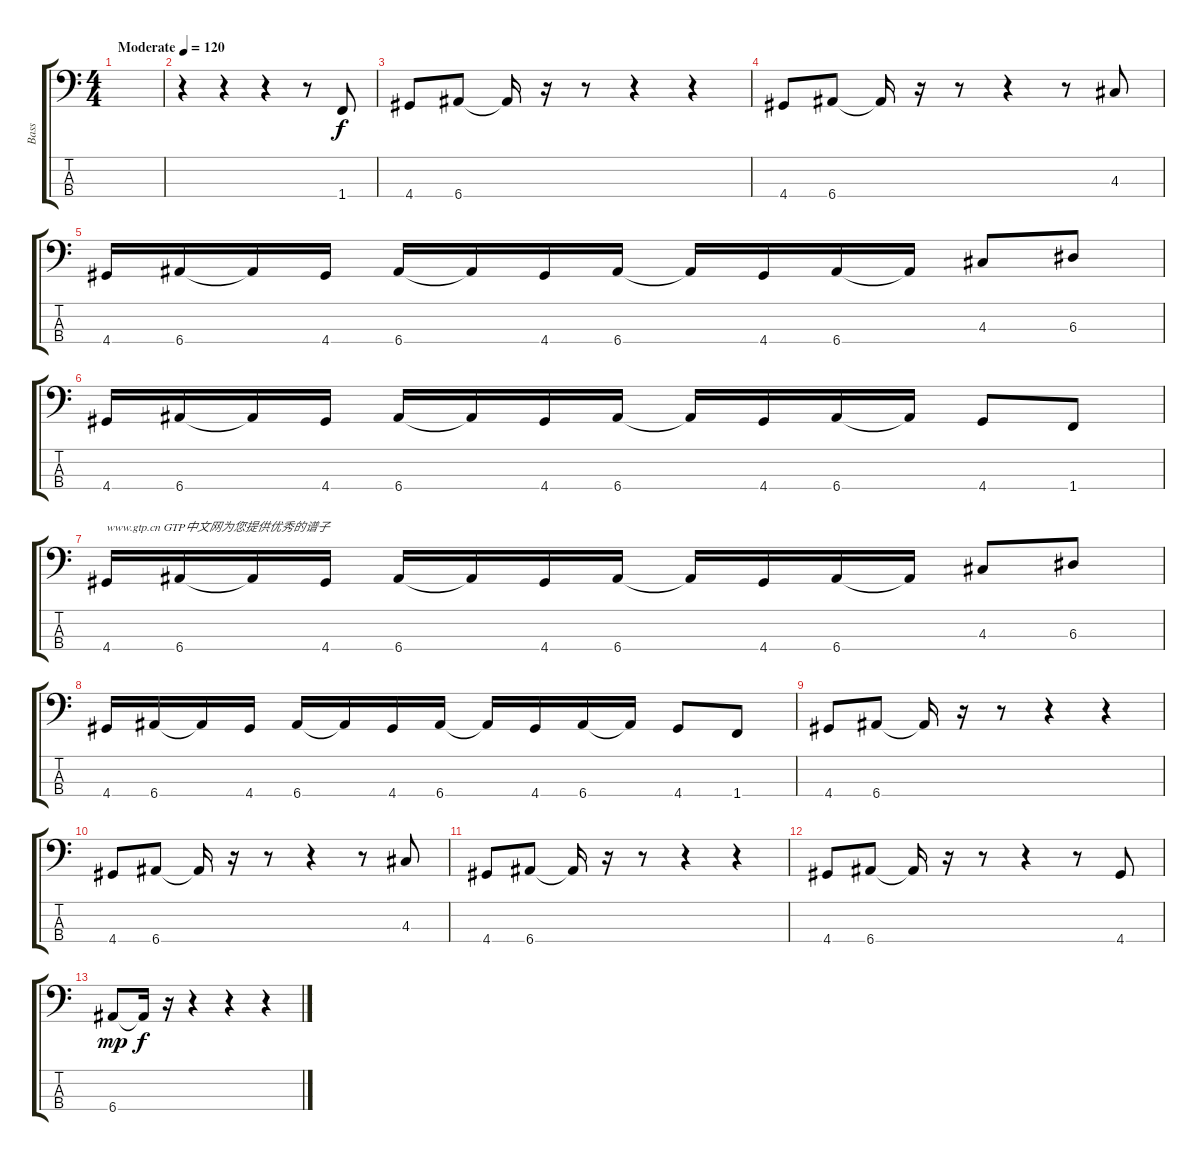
\track ("Bass" "Bass") {instrument synthbass1}
\staff {score tabs}
\tuning (G2 D2 A1 E1) {hide}
\ts (4 4)
\tempo (120 "Moderate")
\clef f4
\ks c
|
r.4 r.4 r.4 r.8 1.4.8 |
4.4.8{dy f} 6.4.8 6.4{t}.16 r.16 r.8 r.4 r.4 |
4.4.8 6.4.8 6.4{t}.16 r.16 r.8 r.4 r.8 4.3.8 |
4.4.16 6.4.16 6.4{t}.16 4.4.16 6.4.16 6.4{t}.16 4.4.16 6.4.16 6.4{t}.16 4.4.16 6.4.16 6.4{t}.16 4.3.8 6.3.8 |
4.4.16 6.4.16 6.4{t}.16 4.4.16 6.4.16 6.4{t}.16 4.4.16 6.4.16 6.4{t}.16 4.4.16 6.4.16 6.4{t}.16 4.4.8 1.4.8 |
4.4.16{txt "www.gtp.cn GTP中文网为您提供优秀的谱子"} 6.4.16 6.4{t}.16 4.4.16 6.4.16 6.4{t}.16 4.4.16 6.4.16 6.4{t}.16 4.4.16 6.4.16 6.4{t}.16 4.3.8 6.3.8 |
4.4.16 6.4.16 6.4{t}.16 4.4.16 6.4.16 6.4{t}.16 4.4.16 6.4.16 6.4{t}.16 4.4.16 6.4.16 6.4{t}.16 4.4.8 1.4.8 |
4.4.8 6.4.8 6.4{t}.16 r.16 r.8 r.4 r.4 |
4.4.8 6.4.8 6.4{t}.16 r.16 r.8 r.4 r.8 4.3.8 |
4.4.8 6.4.8 6.4{t}.16 r.16 r.8 r.4 r.4 |
4.4.8 6.4.8 6.4{t}.16 r.16 r.8 r.4 r.8 4.4.8 |
6.4.8{dy mp} 6.4{t}.16{dy f} r.16 r.4 r.4 r.4
